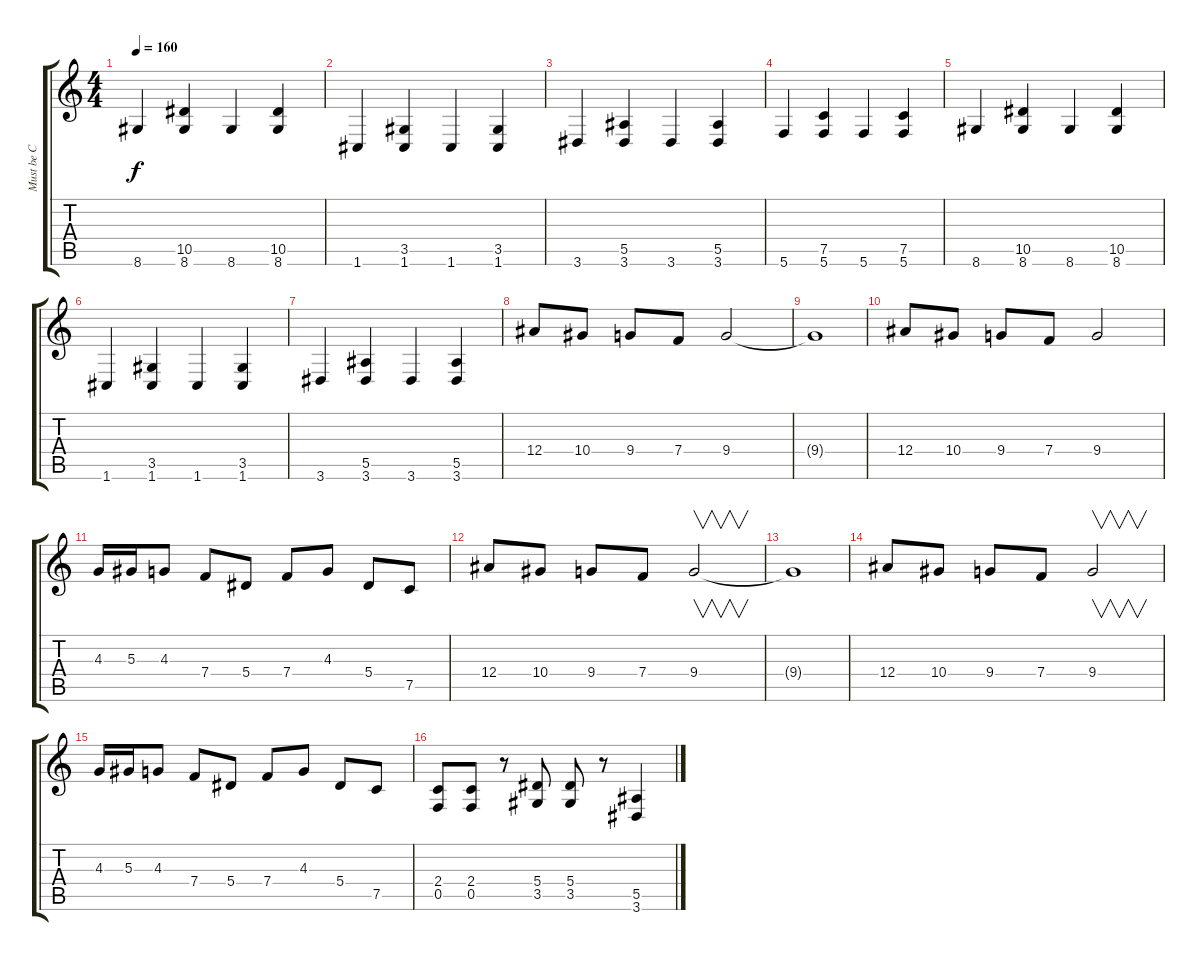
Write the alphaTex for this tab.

\track ("Must be C Tuned" "Must be C ") {instrument distortionguitar}
\staff {score tabs}
\tuning (C4 G3 Eb3 Bb2 F2 C2) {hide}
\ts (4 4)
\tempo 160
\clef g2
\ks c
8.6.4{dy f} (10.5 8.6).4 8.6.4 (10.5 8.6).4 |
1.6.4 (3.5 1.6).4 1.6.4 (3.5 1.6).4 |
3.6.4 (5.5 3.6).4 3.6.4 (5.5 3.6).4 |
5.6.4 (7.5 5.6).4 5.6.4 (7.5 5.6).4 |
8.6.4 (10.5 8.6).4 8.6.4 (10.5 8.6).4 |
1.6.4 (3.5 1.6).4 1.6.4 (3.5 1.6).4 |
3.6.4 (5.5 3.6).4 3.6.4 (5.5 3.6).4 |
12.4.8 10.4.8 9.4.8 7.4.8 9.4.2 |
9.4{t}.1 |
12.4.8 10.4.8 9.4.8 7.4.8 9.4.2 |
4.3.16 5.3.16 4.3.8 7.4.8 5.4.8 7.4.8 4.3.8 5.4.8 7.5.8 |
12.4.8 10.4.8 9.4.8 7.4.8 9.4.2{v} |
9.4{t}.1 |
12.4.8 10.4.8 9.4.8 7.4.8 9.4.2{v} |
4.3.16 5.3.16 4.3.8 7.4.8 5.4.8 7.4.8 4.3.8 5.4.8 7.5.8 |
(2.4 0.5).8 (2.4 0.5).8 r.8 (5.4 3.5).8 (5.4 3.5).8 r.8 (5.5 3.6).4
